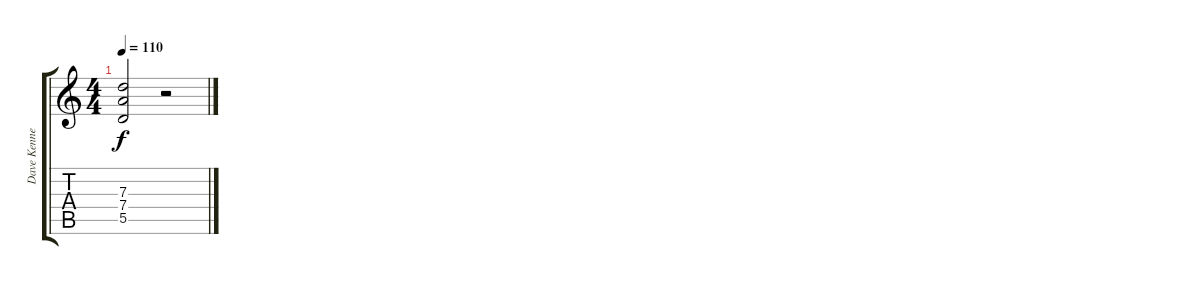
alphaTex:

\track ("Dave Kennedy (Guitar)" "Dave Kenne") {instrument distortionguitar}
\staff {score tabs}
\tuning (E4 B3 G3 D3 A2 E2) {hide}
\ts (4 4)
\tempo 110
\clef g2
\ks c
(7.3 7.4 5.5).2{dy f} r.2
